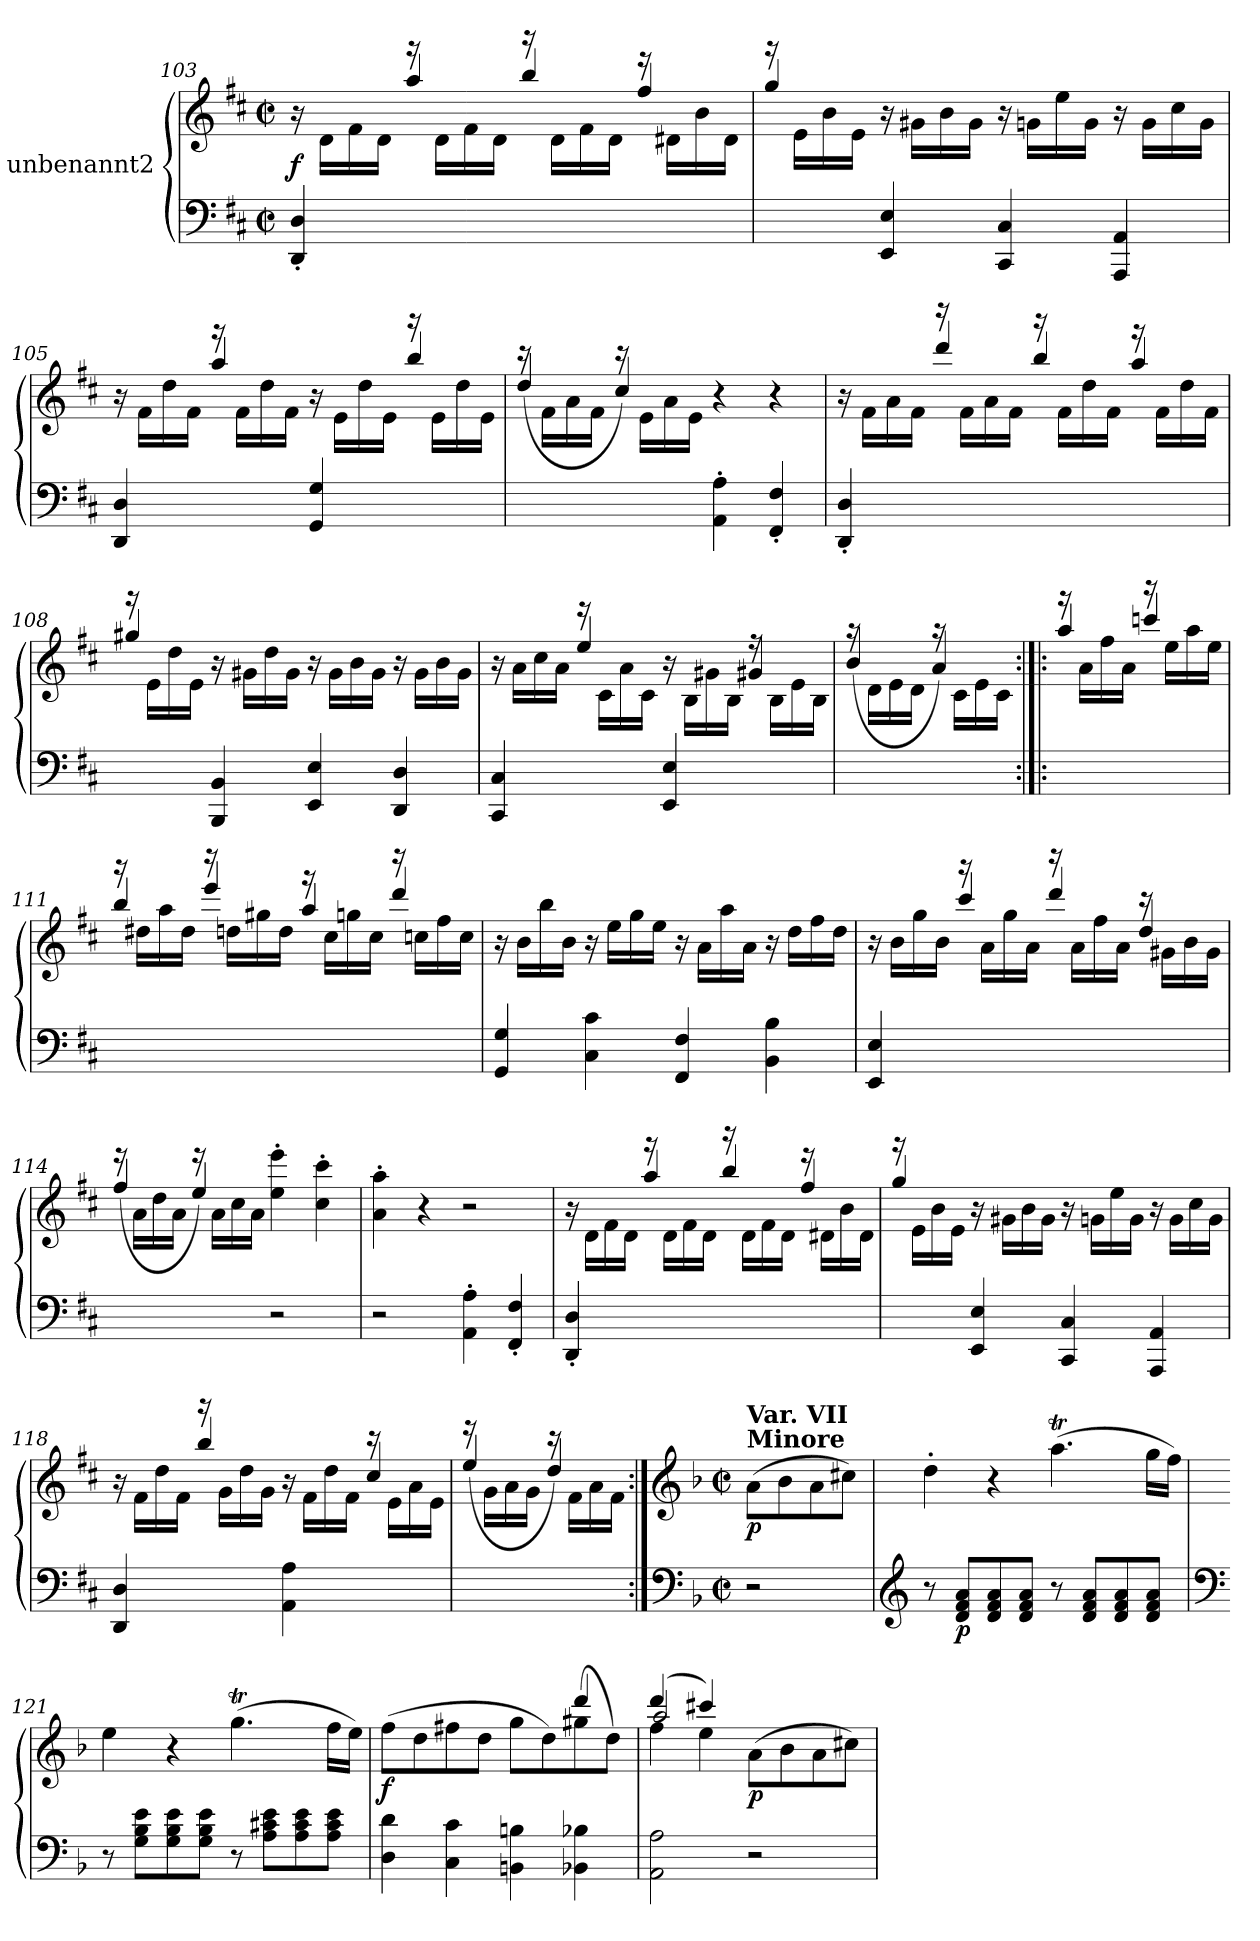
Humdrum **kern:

**kern	**kern	**dynam
*part1	*part1	*part1
*staff2	*staff1	*staff1/2
*I"unbenannt2	*	*
*clefF4	*clefG2	*
*k[f#c#]	*k[f#c#]	*
*M2/2	*M2/2	*
*met(c|)	*met(c|)	*
=103	=103	=103
*	*^	*
!	!	!	!LO:DY:a=2
4DD/' 4D/'	16r	4ryy	f
.	16d\LL	.	.
.	16f#\	.	.
.	16d\JJ	.	.
2.ryy	16r	4aa/	.
.	16d\LL	.	.
.	16f#\	.	.
.	16d\JJ	.	.
.	16r	4bb/	.
.	16d\LL	.	.
.	16f#\	.	.
.	16d\JJ	.	.
.	16r	4ff#/	.
.	16d#X\LL	.	.
.	16b\	.	.
.	16d#\JJ	.	.
=104	=104	=104	=104
4ryy	16r	4gg/	.
.	16e\LL	.	.
.	16b\	.	.
.	16e\JJ	.	.
4EE/ 4E/	16r	2.ryy	.
.	16g#X\LL	.	.
.	16b\	.	.
.	16g#\JJ	.	.
4CC#/ 4C#/	16r	.	.
.	16gn\LL	.	.
.	16ee\	.	.
.	16g\JJ	.	.
4AAA/ 4AA/	16r	.	.
.	16g\LL	.	.
.	16cc#\	.	.
.	16g\JJ	.	.
=105	=105	=105	=105
4DD/ 4D/	16r	4ryy	.
.	16f#\LL	.	.
.	16dd\	.	.
.	16f#\JJ	.	.
4ryy	16r	4aa/	.
.	16f#\LL	.	.
.	16dd\	.	.
.	16f#\JJ	.	.
4GG/ 4G/	16r	4ryy	.
.	16e\LL	.	.
.	16dd\	.	.
.	16e\JJ	.	.
4ryy	16r	4bb/	.
.	16e\LL	.	.
.	16dd\	.	.
.	16e\JJ	.	.
=106	=106	=106	=106
2ryy	16r	(<4dd/	.
.	16f#\LL	.	.
.	16a\	.	.
.	16f#\JJ	.	.
.	16r	4cc#/)	.
.	16e\LL	.	.
.	16a\	.	.
.	16e\JJ	.	.
4AA\' 4A\'	4r	2ryy	.
4FF#/' 4F#/'	4r	.	.
=107	=107	=107	=107
4DD/' 4D/'	16r	4ryy	.
.	16f#\LL	.	.
.	16a\	.	.
.	16f#\JJ	.	.
2.ryy	16r	4ddd/	.
.	16f#\LL	.	.
.	16a\	.	.
.	16f#\JJ	.	.
.	16r	4bb/	.
.	16f#\LL	.	.
.	16dd\	.	.
.	16f#\JJ	.	.
.	16r	4aa/	.
.	16f#\LL	.	.
.	16dd\	.	.
.	16f#\JJ	.	.
=108	=108	=108	=108
4ryy	16r	4gg#X/	.
.	16e\LL	.	.
.	16dd\	.	.
.	16e\JJ	.	.
4BBB/ 4BB/	16r	2.ryy	.
.	16g#X\LL	.	.
.	16dd\	.	.
.	16g#\JJ	.	.
4EE/ 4E/	16r	.	.
.	16g#\LL	.	.
.	16b\	.	.
.	16g#\JJ	.	.
4DD/ 4D/	16r	.	.
.	16g#\LL	.	.
.	16b\	.	.
.	16g#\JJ	.	.
=109	=109	=109	=109
4CC#/ 4C#/	16r	4ryy	.
.	16a\LL	.	.
.	16cc#\	.	.
.	16a\JJ	.	.
4ryy	16r	4ee/	.
.	16c#\LL	.	.
.	16a\	.	.
.	16c#\JJ	.	.
4EE/ 4E/	16r	4ryy	.
.	16B\LL	.	.
.	16g#X\	.	.
.	16B\JJ	.	.
4ryy	16r	4g#X/	.
.	16B\LL	.	.
.	16e\	.	.
.	16B\JJ	.	.
=110	=110	=110	=110
2ryy	16r	(<4b/	.
.	16d\LL	.	.
.	16e\	.	.
.	16d\JJ	.	.
.	16r	4a/)	.
.	16c#\LL	.	.
.	16e\	.	.
.	16c#\JJ	.	.
=110X13:|!|:	=110X13:|!|:	=110X13:|!|:	=110X13:|!|:
2ryy	16r	4aa/	.
.	16a\LL	.	.
.	16ff#\	.	.
.	16a\JJ	.	.
.	16r	4cccn/	.
.	16ee\LL	.	.
.	16aa\	.	.
.	16ee\JJ	.	.
=111	=111	=111	=111
1ryy	16r	4bb/	.
.	16dd#X\LL	.	.
.	16aa\	.	.
.	16dd#\JJ	.	.
.	16r	4eee/	.
.	16ddn\LL	.	.
.	16gg#X\	.	.
.	16dd\JJ	.	.
.	16r	4aa/	.
.	16cc#\LL	.	.
.	16ggn\	.	.
.	16cc#\JJ	.	.
.	16r	4ddd/	.
.	16ccn\LL	.	.
.	16ff#\	.	.
.	16cc\JJ	.	.
*	*v	*v	*
=112	=112	=112
4GG/ 4G/	16r	.
.	16b\LL	.
.	16bb\	.
.	16b\JJ	.
4C#\ 4c#\	16r	.
.	16ee\LL	.
.	16gg\	.
.	16ee\JJ	.
4FF#/ 4F#/	16r	.
.	16a\LL	.
.	16aa\	.
.	16a\JJ	.
4BB\ 4B\	16r	.
.	16dd\LL	.
.	16ff#\	.
.	16dd\JJ	.
=113	=113	=113
*	*^	*
4EE/ 4E/	16r	4ryy	.
.	16b\LL	.	.
.	16gg\	.	.
.	16b\JJ	.	.
2.ryy	16r	4ccc#/	.
.	16a\LL	.	.
.	16gg\	.	.
.	16a\JJ	.	.
.	16r	4ddd/	.
.	16a\LL	.	.
.	16ff#\	.	.
.	16a\JJ	.	.
.	16r	4dd/	.
.	16g#X\LL	.	.
.	16b\	.	.
.	16g#\JJ	.	.
=114	=114	=114	=114
2ryy	16r	(>4ff#/	.
.	16a\LL	.	.
.	16dd\	.	.
.	16a\JJ	.	.
.	16r	4ee/)	.
.	16a\LL	.	.
.	16cc#\	.	.
.	16a\JJ	.	.
2r	4ee\' 4eee\'	2ryy	.
.	4cc#\' 4ccc#\'	.	.
*	*v	*v	*
=115	=115	=115
2r	4a\' 4aa\'	.
.	4r	.
4AA\' 4A\'	2r	.
4FF#/' 4F#/'	.	.
=116	=116	=116
*	*^	*
4DD/' 4D/'	16r	4ryy	.
.	16d\LL	.	.
.	16f#\	.	.
.	16d\JJ	.	.
2.ryy	16r	4aa/	.
.	16d\LL	.	.
.	16f#\	.	.
.	16d\JJ	.	.
.	16r	4bb/	.
.	16d\LL	.	.
.	16f#\	.	.
.	16d\JJ	.	.
.	16r	4ff#/	.
.	16d#X\LL	.	.
.	16b\	.	.
.	16d#\JJ	.	.
=117	=117	=117	=117
4ryy	16r	4gg/	.
.	16e\LL	.	.
.	16b\	.	.
.	16e\JJ	.	.
4EE/ 4E/	16r	2.ryy	.
.	16g#X\LL	.	.
.	16b\	.	.
.	16g#\JJ	.	.
4CC#/ 4C#/	16r	.	.
.	16gn\LL	.	.
.	16ee\	.	.
.	16g\JJ	.	.
4AAA/ 4AA/	16r	.	.
.	16g\LL	.	.
.	16cc#\	.	.
.	16g\JJ	.	.
=118	=118	=118	=118
4DD/ 4D/	16r	4ryy	.
.	16f#\LL	.	.
.	16dd\	.	.
.	16f#\JJ	.	.
4ryy	16r	4bb/	.
.	16g\LL	.	.
.	16dd\	.	.
.	16g\JJ	.	.
4AA\ 4A\	16r	4ryy	.
.	16f#\LL	.	.
.	16dd\	.	.
.	16f#\JJ	.	.
4ryy	16r	4cc#/	.
.	16e\LL	.	.
.	16a\	.	.
.	16e\JJ	.	.
=119	=119	=119	=119
2ryy	16r	(<4ee/	.
.	16g\LL	.	.
.	16a\	.	.
.	16g\JJ	.	.
.	16r	4dd/)	.
.	16f#\LL	.	.
.	16a\	.	.
.	16f#\JJ	.	.
*	*v	*v	*
=119X14:|!	=119X14:|!	=119X14:|!
*clefF4	*clefG2	*
*k[b-]	*k[b-]	*
*M2/2	*M2/2	*
*met(c|)	*met(c|)	*
!	!LO:TX:a:B:t=Minore	!
!	!LO:TX:a:B:t=Var. VII	!
!	!	!LO:DY:b
2r	(>8a\L	p
.	8b-\	.
.	8a\	.
.	8cc#X\J)	.
=120	=120	=120
*clefG2	*	*
8r	4dd'\	.
!	!	!LO:DY:b=2
8d/ 8f/ 8a/L	.	p
8d/ 8f/ 8a/	4r	.
8d/ 8f/ 8a/J	.	.
8r	(>4.aat\	.
8d/ 8f/ 8a/L	.	.
8d/ 8f/ 8a/	.	.
8d/ 8f/ 8a/J	16gg\LL	.
.	16ff\JJ)	.
=121	=121	=121
*clefF4	*	*
8r	4ee\	.
8G\ 8B-\ 8e\L	.	.
8G\ 8B-\ 8e\	4r	.
8G\ 8B-\ 8e\J	.	.
8r	(>4.ggT\	.
8A\ 8c#X\ 8e\L	.	.
8A\ 8c#\ 8e\	.	.
8A\ 8c#\ 8e\J	16ff\LL	.
.	16ee\JJ)	.
=122	=122	=122
*	*^	*
!	!	!	!LO:DY:b
4D\ 4d\	(>8ff\L	2.ryy	f
.	8dd\	.	.
4C\ 4c\	8ff#X\	.	.
.	8dd\J	.	.
4BBn\ 4Bn\	8gg\L	.	.
.	8dd\)	.	.
4BB-X\ 4B-X\	(<8gg#X\	4ddd/	.
.	8dd\J)	.	.
=123	=123	=123	=123
*	*	*^	*
2AA\ 2A\	(>4ddd/	2aa/	4ff\	.
.	4ccc#X/)	.	4ee\	.
!	!	!	!	!LO:DY:b
2r	(>8a\L	2ryy	2ryy	p
.	8b-\	.	.	.
.	8a\	.	.	.
.	8cc#X\J)	.	.	.
*	*v	*v	*v	*
=	=	=
*-	*-	*-
